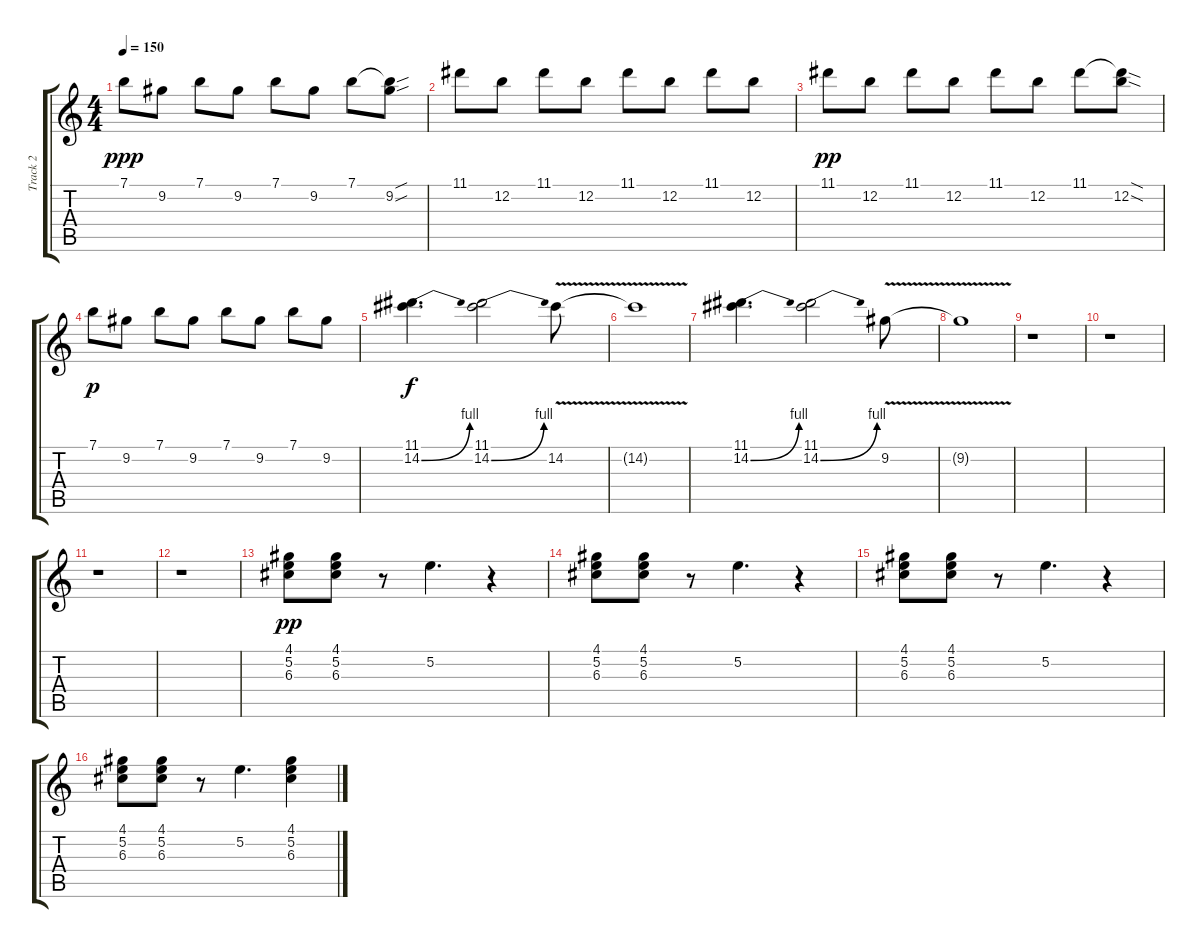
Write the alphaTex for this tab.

\track ("Track 2" "Track 2") {instrument distortionguitar}
\staff {score tabs}
\tuning (E4 B3 G3 D3 A2 E2) {hide}
\ts (4 4)
\tempo 150
\clef g2
\ks c
7.1.8{dy ppp} 9.2.8 7.1.8 9.2.8 7.1.8 9.2.8 7.1.8 (7.1{sou t} 9.2{sou}).8 |
11.1.8 12.2.8 11.1.8 12.2.8 11.1.8 12.2.8 11.1.8 12.2.8 |
11.1.8{dy pp} 12.2.8 11.1.8 12.2.8 11.1.8 12.2.8 11.1.8 (11.1{sod t} 12.2{sod}).8 |
7.1.8{dy p} 9.2.8 7.1.8 9.2.8 7.1.8 9.2.8 7.1.8 9.2.8 |
(11.1 14.2{be (bend 0 0 60 4)}).4{d dy f} (11.1 14.2{be (bend 0 0 60 4)}).2 14.2{v}.8 |
14.2{t}.1 |
(11.1 14.2{be (bend 0 0 60 4)}).4{d} (11.1 14.2{be (bend 0 0 60 4)}).2 9.2{v}.8 |
9.2{t}.1 |
r.1 |
r.1 |
r.1 |
r.1 |
(4.1 5.2 6.3).8{dy pp} (4.1 5.2 6.3).8 r.8 5.2.4{d} r.4 |
(4.1 5.2 6.3).8 (4.1 5.2 6.3).8 r.8 5.2.4{d} r.4 |
(4.1 5.2 6.3).8 (4.1 5.2 6.3).8 r.8 5.2.4{d} r.4 |
(4.1 5.2 6.3).8 (4.1 5.2 6.3).8 r.8 5.2.4{d} (4.1 5.2 6.3).4
